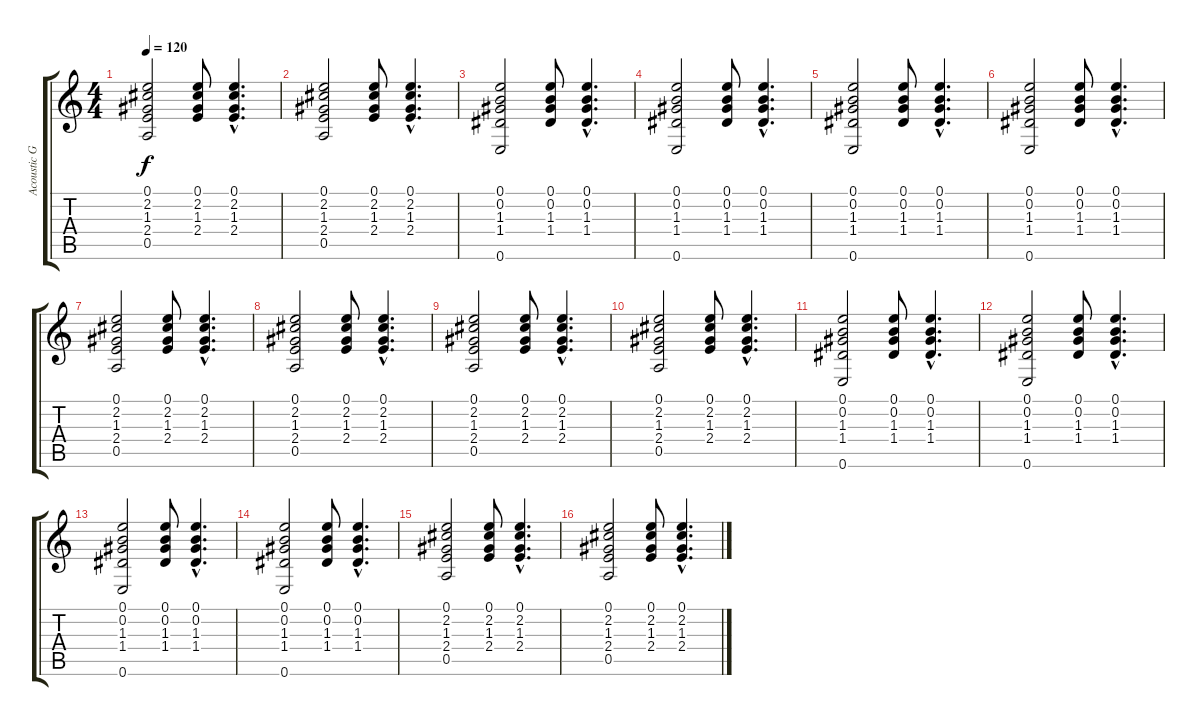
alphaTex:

\track ("Acoustic Guitar" "Acoustic G") {instrument acousticguitarnylon}
\staff {score tabs}
\tuning (E4 B3 G3 D3 A2 E2) {hide}
\ts (4 4)
\tempo 120
\clef g2
\ks c
(0.1 2.2 1.3 2.4 0.5).2{dy f} (0.1 2.2 1.3 2.4).8 (0.1{hac} 2.2{hac} 1.3{hac} 2.4{hac}).4{d} |
(0.1 2.2 1.3 2.4 0.5).2 (0.1 2.2 1.3 2.4).8 (0.1{hac} 2.2{hac} 1.3{hac} 2.4{hac}).4{d} |
(0.1 0.2 1.3 1.4 0.6).2 (0.1 0.2 1.3 1.4).8 (0.1{hac} 0.2{hac} 1.3{hac} 1.4{hac}).4{d} |
(0.1 0.2 1.3 1.4 0.6).2 (0.1 0.2 1.3 1.4).8 (0.1{hac} 0.2{hac} 1.3{hac} 1.4{hac}).4{d} |
(0.1 0.2 1.3 1.4 0.6).2{volume 11} (0.1 0.2 1.3 1.4).8 (0.1{hac} 0.2{hac} 1.3{hac} 1.4{hac}).4{d} |
(0.1 0.2 1.3 1.4 0.6).2 (0.1 0.2 1.3 1.4).8 (0.1{hac} 0.2{hac} 1.3{hac} 1.4{hac}).4{d} |
(0.1 2.2 1.3 2.4 0.5).2{volume 9} (0.1 2.2 1.3 2.4).8 (0.1{hac} 2.2{hac} 1.3{hac} 2.4{hac}).4{d} |
(0.1 2.2 1.3 2.4 0.5).2 (0.1 2.2 1.3 2.4).8 (0.1{hac} 2.2{hac} 1.3{hac} 2.4{hac}).4{d} |
(0.1 2.2 1.3 2.4 0.5).2{volume 7} (0.1 2.2 1.3 2.4).8 (0.1{hac} 2.2{hac} 1.3{hac} 2.4{hac}).4{d} |
(0.1 2.2 1.3 2.4 0.5).2 (0.1 2.2 1.3 2.4).8 (0.1{hac} 2.2{hac} 1.3{hac} 2.4{hac}).4{d} |
(0.1 0.2 1.3 1.4 0.6).2{volume 5} (0.1 0.2 1.3 1.4).8 (0.1{hac} 0.2{hac} 1.3{hac} 1.4{hac}).4{d} |
(0.1 0.2 1.3 1.4 0.6).2 (0.1 0.2 1.3 1.4).8 (0.1{hac} 0.2{hac} 1.3{hac} 1.4{hac}).4{d} |
(0.1 0.2 1.3 1.4 0.6).2{volume 3} (0.1 0.2 1.3 1.4).8 (0.1{hac} 0.2{hac} 1.3{hac} 1.4{hac}).4{d} |
(0.1 0.2 1.3 1.4 0.6).2 (0.1 0.2 1.3 1.4).8 (0.1{hac} 0.2{hac} 1.3{hac} 1.4{hac}).4{d} |
(0.1 2.2 1.3 2.4 0.5).2{volume 1} (0.1 2.2 1.3 2.4).8 (0.1{hac} 2.2{hac} 1.3{hac} 2.4{hac}).4{d} |
(0.1 2.2 1.3 2.4 0.5).2{volume 0} (0.1 2.2 1.3 2.4).8 (0.1{hac} 2.2{hac} 1.3{hac} 2.4{hac}).4{d}
